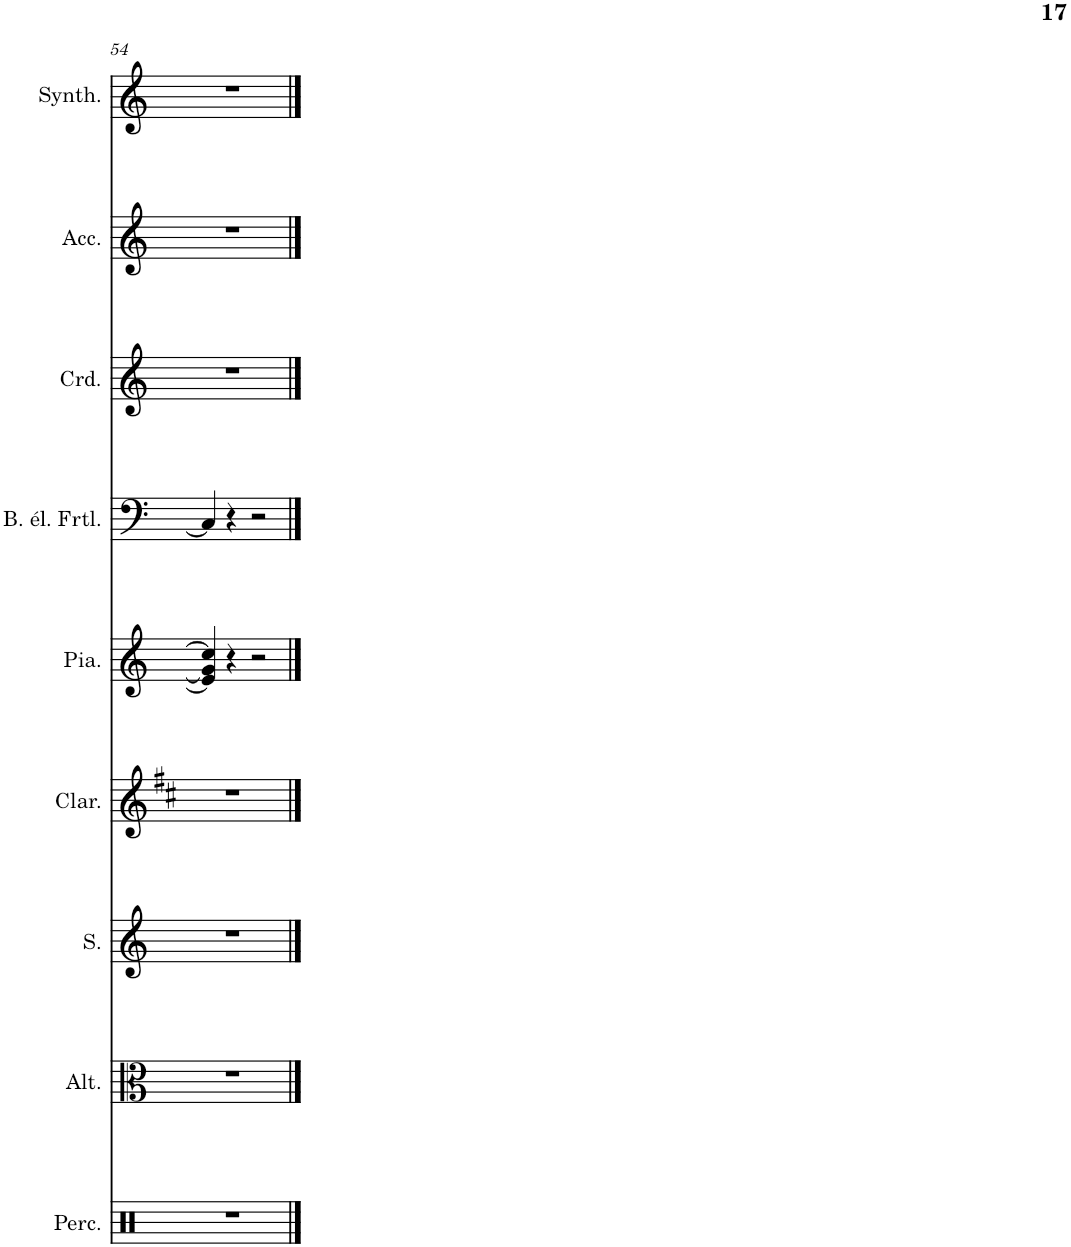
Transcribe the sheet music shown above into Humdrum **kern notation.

**kern	**kern	**kern	**kern	**kern	**kern	**kern	**kern	**kern
*part9	*part8	*part7	*part6	*part5	*part4	*part3	*part2	*part1
*staff9	*staff8	*staff7	*staff6	*staff5	*staff4	*staff3	*staff2	*staff1
*I"Percussions General MIDI, Drums	*I"Altos (section)	*I"Soprano	*I"Clarinette	*I"Piano	*I"Basse électrique sans frettes	*I"Cordes	*I"Accordéon	*I"Synthétiseur Pad
*I'Perc.	*I'Alt.	*I'S.	*I'Clar.	*I'Pia.	*	*I'Crd.	*I'Acc.	*I'Synth.
!!LO:PB:g=z
*clefX	*clefC3	*clefG2	*clefG2	*clefG2	*clefF4	*clefG2	*clefG2	*clefG2
*	*	*	*Trd1c2	*	*Trd7c12	*	*	*
*k[]	*k[]	*k[]	*k[f#c#]	*k[]	*k[]	*k[]	*k[]	*k[]
*M4/4	*M4/4	*M4/4	*M4/4	*M4/4	*M4/4	*M4/4	*M4/4	*M4/4
=54	=54	=54	=54	=54	=54	=54	=54	=54
1r	1r	1r	1r	4e/] 4g/] 4cc/]	4C/]	1r	1r	1r
.	.	.	.	4r	4r	.	.	.
.	.	.	.	2r	2r	.	.	.
==	==	==	==	==	==	==	==	==
*-	*-	*-	*-	*-	*-	*-	*-	*-
